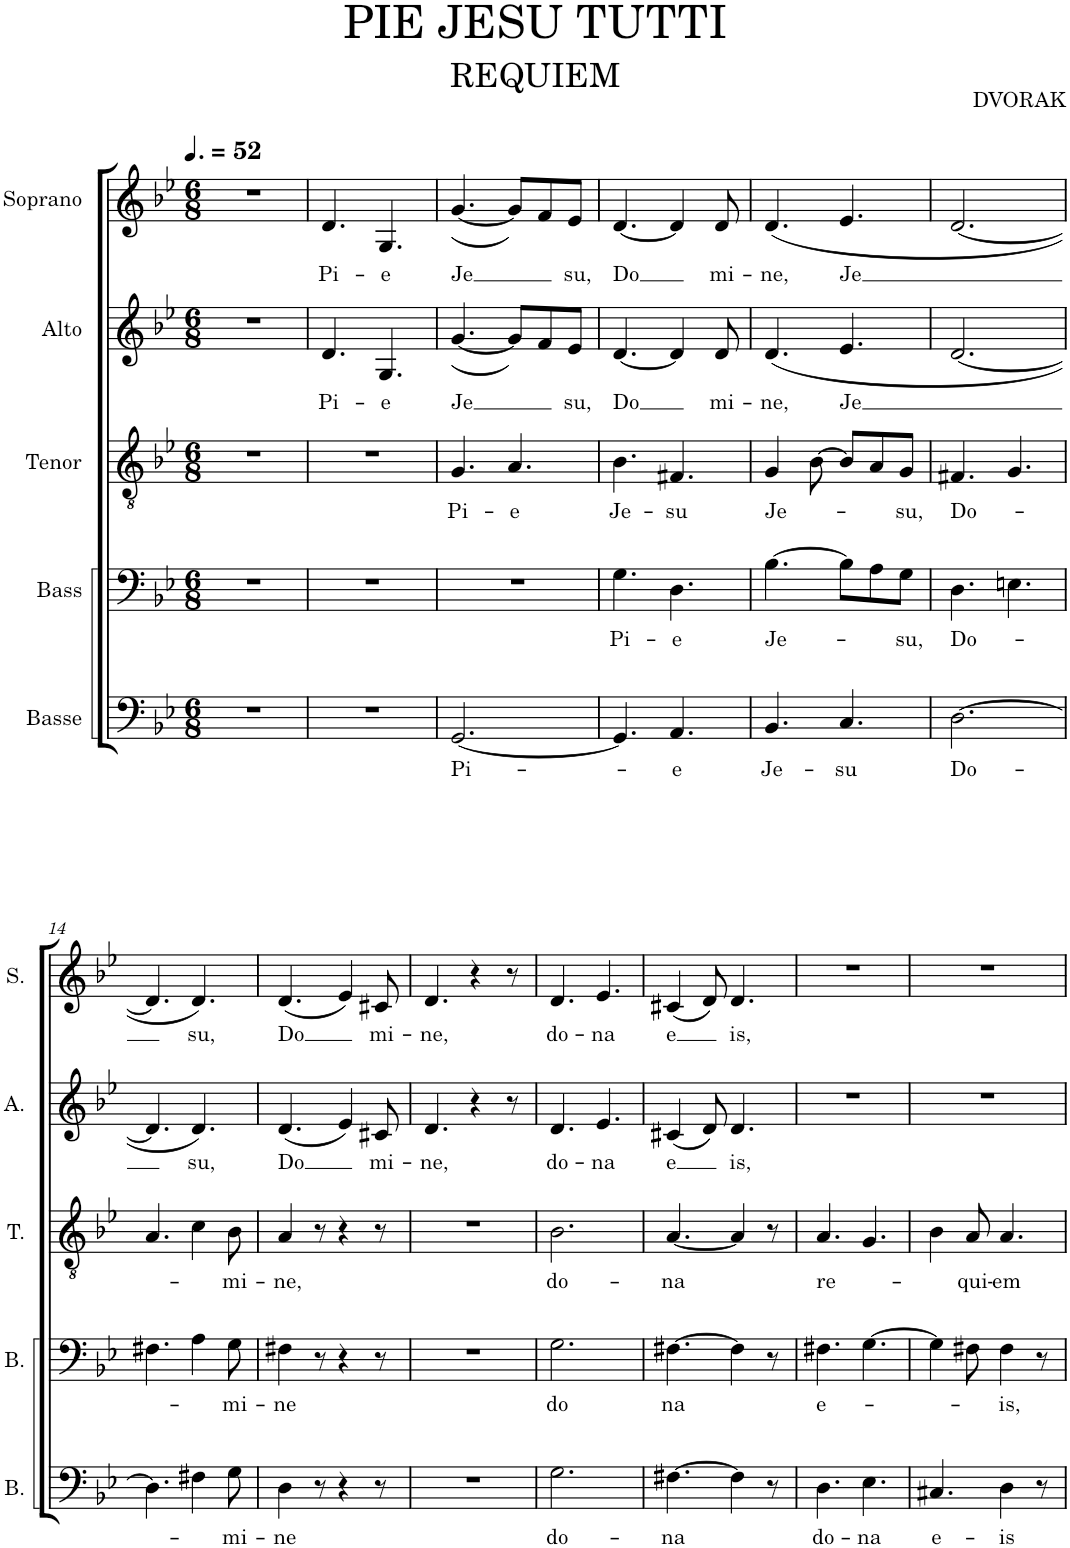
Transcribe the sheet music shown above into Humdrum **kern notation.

**kern	**text	**kern	**text	**kern	**text	**kern	**text	**kern	**text
*part5	*part5	*part4	*part4	*part3	*part3	*part2	*part2	*part1	*part1
*staff5	*staff5	*staff4	*staff4	*staff3	*staff3	*staff2	*staff2	*staff1	*staff1
*I"Basse	*	*I"Bass	*	*I"Tenor	*	*I"Alto	*	*I"Soprano	*
*I'B.	*	*I'B.	*	*I'T.	*	*I'A.	*	*I'S.	*
*clefF4	*	*clefF4	*	*clefGv2	*	*clefG2	*	*clefG2	*
*k[b-e-]	*	*k[b-e-]	*	*k[b-e-]	*	*k[b-e-]	*	*k[b-e-]	*
*M6/8	*	*M6/8	*	*M6/8	*	*M6/8	*	*M6/8	*
*MM78	*	*MM78	*	*MM78	*	*MM78	*	*MM78	*
=8	=8	=8	=8	=8	=8	=8	=8	=8	=8
2.r	.	2.r	.	2.r	.	2.r	.	2.r	.
=9	=9	=9	=9	=9	=9	=9	=9	=9	=9
!	!	!	!	!	!	!	!LO:LY:b	!	!LO:LY:b
2.r	.	2.r	.	2.r	.	4.d/	Pi-	4.d/	Pi-
!	!	!	!	!	!	!	!LO:LY:b	!	!LO:LY:b
.	.	.	.	.	.	4.G/	-e	4.G/	-e
=10	=10	=10	=10	=10	=10	=10	=10	=10	=10
!	!LO:LY:b	!	!	!	!LO:LY:b	!	!LO:LY:b	!	!LO:LY:b
[2.GG/	Pi-	2.r	.	4.G/	Pi-	([4.g/	Je	([4.g/	Je
!	!	!	!	!	!LO:LY:b	!	!	!	!
.	.	.	.	4.A/	-e	8g/L])	.	8g/L])	.
.	.	.	.	.	.	8f/	.	8f/	.
!	!	!	!	!	!	!	!LO:LY:b	!	!LO:LY:b
.	.	.	.	.	.	8e-/J	su,	8e-/J	su,
=11	=11	=11	=11	=11	=11	=11	=11	=11	=11
!	!	!	!LO:LY:b	!	!LO:LY:b	!	!LO:LY:b	!	!LO:LY:b
4.GG/]	.	4.G\	Pi-	4.B-\	Je-	[4.d/	Do	[4.d/	Do
!	!LO:LY:b	!	!LO:LY:b	!	!LO:LY:b	!	!	!	!
4.AA/	-e	4.D\	-e	4.F#X/	-su	4d/]	.	4d/]	.
!	!	!	!	!	!	!	!LO:LY:b	!	!LO:LY:b
.	.	.	.	.	.	8d/	mi-	8d/	mi-
=12	=12	=12	=12	=12	=12	=12	=12	=12	=12
!	!LO:LY:b	!	!LO:LY:b	!	!LO:LY:b	!	!LO:LY:b	!	!LO:LY:b
4.BB-/	Je-	[4.B-\	Je-	4G/	Je-	(4.d/	-ne,	(4.d/	-ne,
.	.	.	.	[8B-\	.	.	.	.	.
!	!LO:LY:b	!	!	!	!	!	!LO:LY:b	!	!LO:LY:b
4.C/	-su	8B-\L]	.	8B-/L]	.	4.e-/	Je	4.e-/	Je
.	.	8A\	.	8A/	.	.	.	.	.
!	!	!	!LO:LY:b	!	!LO:LY:b	!	!	!	!
.	.	8G\J	-su,	8G/J	-su,	.	.	.	.
=13	=13	=13	=13	=13	=13	=13	=13	=13	=13
!	!LO:LY:b	!	!LO:LY:b	!	!LO:LY:b	!	!	!	!
[2.D\	Do-	4.D\	Do-	4.F#X/	Do-	[2.d/	.	[2.d/	.
.	.	4.En\	.	4.G/	.	.	.	.	.
!!LO:LB:g=z
=14	=14	=14	=14	=14	=14	=14	=14	=14	=14
4.D\]	.	4.F#X\	.	4.A/	.	4.d/]	.	4.d/]	.
!	!	!	!	!	!	!	!LO:LY:b	!	!LO:LY:b
4F#X\	.	4A\	.	4c\	.	4.d/)	su,	4.d/)	su,
!	!LO:LY:b	!	!LO:LY:b	!	!LO:LY:b	!	!	!	!
8G\	-mi-	8G\	-mi-	8B-\	-mi-	.	.	.	.
=15	=15	=15	=15	=15	=15	=15	=15	=15	=15
!	!LO:LY:b	!	!LO:LY:b	!	!LO:LY:b	!	!LO:LY:b	!	!LO:LY:b
4D\	-ne	4F#X\	-ne	4A/	-ne,	(4.d/	Do	(4.d/	Do
8r	.	8r	.	8r	.	.	.	.	.
4r	.	4r	.	4r	.	4e-/)	.	4e-/)	.
!	!	!	!	!	!	!	!LO:LY:b	!	!LO:LY:b
8r	.	8r	.	8r	.	8c#X/	mi-	8c#X/	mi-
=16	=16	=16	=16	=16	=16	=16	=16	=16	=16
!	!	!	!	!	!	!	!LO:LY:b	!	!LO:LY:b
2.r	.	2.r	.	2.r	.	4.d/	-ne,	4.d/	-ne,
.	.	.	.	.	.	4r	.	4r	.
.	.	.	.	.	.	8r	.	8r	.
=17	=17	=17	=17	=17	=17	=17	=17	=17	=17
!	!LO:LY:b	!	!LO:LY:b	!	!LO:LY:b	!	!LO:LY:b	!	!LO:LY:b
2.G\	do-	2.G\	do	2.B-\	do-	4.d/	do-	4.d/	do-
!	!	!	!	!	!	!	!LO:LY:b	!	!LO:LY:b
.	.	.	.	.	.	4.e-/	-na	4.e-/	-na
=18	=18	=18	=18	=18	=18	=18	=18	=18	=18
!	!LO:LY:b	!	!LO:LY:b	!	!LO:LY:b	!	!LO:LY:b	!	!LO:LY:b
[4.F#X\	-na	[4.F#X\	na	[4.A/	-na	(4c#X/	e	(4c#X/	e
.	.	.	.	.	.	8d/)	.	8d/)	.
!	!	!	!	!	!	!	!LO:LY:b	!	!LO:LY:b
4F#\]	.	4F#\]	.	4A/]	.	4.d/	is,	4.d/	is,
8r	.	8r	.	8r	.	.	.	.	.
=19	=19	=19	=19	=19	=19	=19	=19	=19	=19
!	!LO:LY:b	!	!LO:LY:b	!	!LO:LY:b	!	!	!	!
4.D\	do-	4.F#X\	e-	4.A/	re-	2.r	.	2.r	.
!	!LO:LY:b	!	!	!	!	!	!	!	!
4.E-\	-na	[4.G\	.	4.G/	.	.	.	.	.
=20	=20	=20	=20	=20	=20	=20	=20	=20	=20
!	!LO:LY:b	!	!	!	!	!	!	!	!
4.C#X/	e-	4G\]	.	4B-\	.	2.r	.	2.r	.
!	!	!	!	!	!LO:LY:b	!	!	!	!
.	.	8F#X\	.	8A/	-qui-	.	.	.	.
!	!LO:LY:b	!	!LO:LY:b	!	!LO:LY:b	!	!	!	!
4D\	-is	4F#\	-is,	4.A/	-em	.	.	.	.
8r	.	8r	.	.	.	.	.	.	.
=	=	=	=	=	=	=	=	=	=
*-	*-	*-	*-	*-	*-	*-	*-	*-	*-
